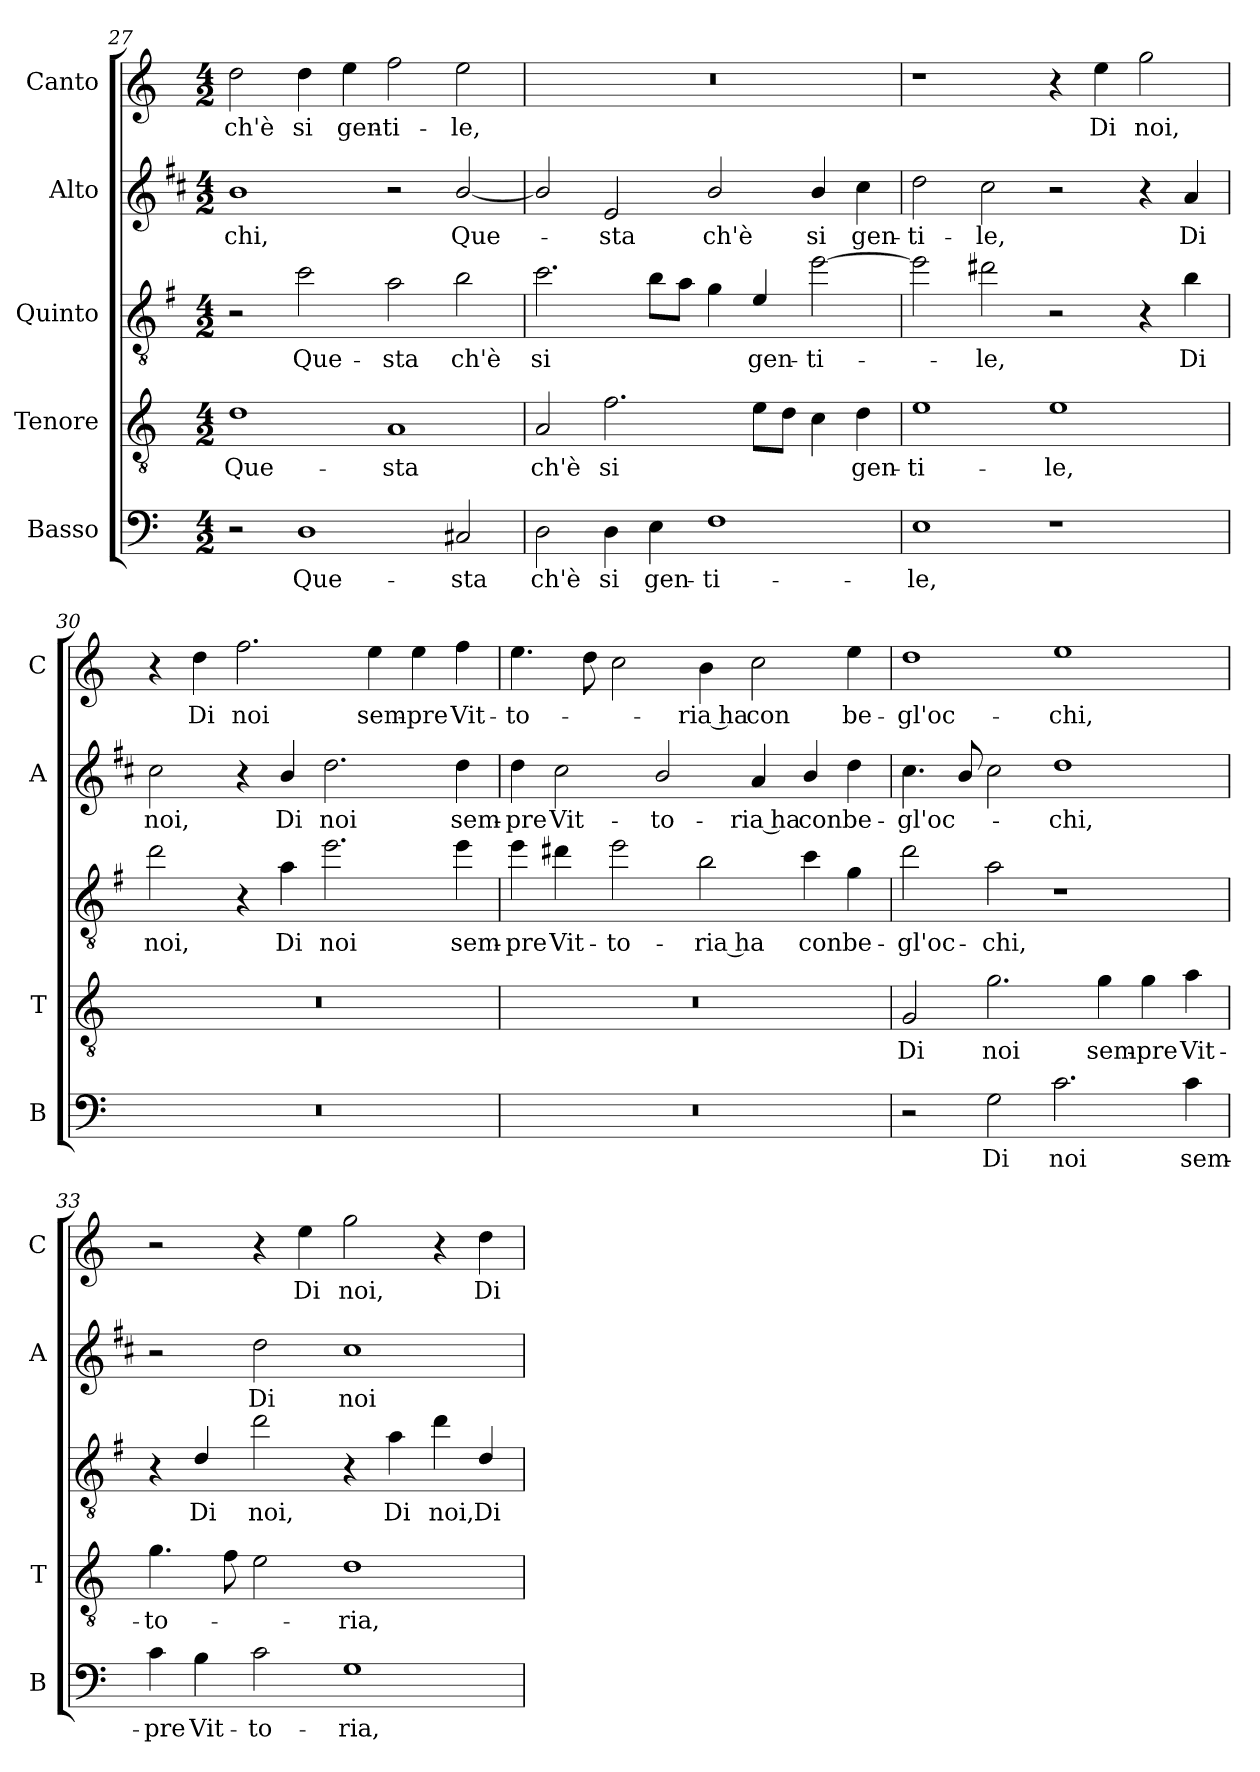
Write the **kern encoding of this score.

**kern	**text	**kern	**text	**kern	**text	**kern	**text	**kern	**text
*part5	*part5	*part4	*part4	*part3	*part3	*part2	*part2	*part1	*part1
*staff5	*staff5	*staff4	*staff4	*staff3	*staff3	*staff2	*staff2	*staff1	*staff1
*I"Basso	*	*I"Tenore	*	*I"Quinto	*	*I"Alto	*	*I"Canto	*
*I'B	*	*I'T	*	*	*	*I'A	*	*I'C	*
*clefF4	*	*clefGv2	*	*clefGv2	*	*clefG2	*	*clefG2	*
*	*	*	*	*ITrd4c7	*	*ITrd1c2	*	*	*
*k[]	*	*k[]	*	*k[]	*	*k[]	*	*k[]	*
*C:	*	*C:	*	*C:	*	*C:	*	*C:	*
*M4/2	*	*M4/2	*	*M4/2	*	*M4/2	*	*M4/2	*
=27	=27	=27	=27	=27	=27	=27	=27	=27	=27
!	!	!	!LO:LY:b	!	!	!	!LO:LY:b	!	!LO:LY:b
2r	.	1d	Que-	2r	.	1a	-chi,	2dd\	ch'è
!	!LO:LY:b	!	!	!	!LO:LY:b	!	!	!	!LO:LY:b
1D	Que-	.	.	2f\	Que-	.	.	4dd\	si
!	!	!	!	!	!	!	!	!	!LO:LY:b
.	.	.	.	.	.	.	.	4ee\	gen-
!	!	!	!LO:LY:b	!	!LO:LY:b	!	!	!	!LO:LY:b
.	.	1A	-sta	2d\	-sta	2r	.	2ff\	-ti-
!	!LO:LY:b	!	!	!	!LO:LY:b	!	!LO:LY:b	!	!LO:LY:b
2C#X/	-sta	.	.	2e\	ch'è	[2a/	Que-	2ee\	-le,
!!LO:LB:g=z
=28	=28	=28	=28	=28	=28	=28	=28	=28	=28
!	!LO:LY:b	!	!LO:LY:b	!	!LO:LY:b	!	!	!	!
2D\	ch'è	2A/	ch'è	2.f\	si	2a/]	.	0r	.
!	!LO:LY:b	!	!LO:LY:b	!	!	!	!LO:LY:b	!	!
4D\	si	2.f\	si	.	.	2d/	-sta	.	.
!	!LO:LY:b	!	!	!	!	!	!	!	!
4E\	gen-	.	.	8e\L	.	.	.	.	.
.	.	.	.	8d\J	.	.	.	.	.
!	!LO:LY:b	!	!	!	!	!	!LO:LY:b	!	!
1F	-ti-	.	.	4c\	.	2a/	ch'è	.	.
!	!	!	!	!	!LO:LY:b	!	!	!	!
.	.	8e\L	.	4A/	gen-	.	.	.	.
.	.	8d\J	.	.	.	.	.	.	.
!	!	!	!	!	!LO:LY:b	!	!LO:LY:b	!	!
.	.	4c\	.	[2a\	-ti-	4a/	si	.	.
!	!	!	!LO:LY:b	!	!	!	!LO:LY:b	!	!
.	.	4d\	gen-	.	.	4b\	gen-	.	.
=29	=29	=29	=29	=29	=29	=29	=29	=29	=29
!	!LO:LY:b	!	!LO:LY:b	!	!	!	!LO:LY:b	!	!
1E	-le,	1e	-ti-	2a\]	.	2cc\	-ti-	1r	.
!	!	!	!	!	!LO:LY:b	!	!LO:LY:b	!	!
.	.	.	.	2g#X\	-le,	2b\	-le,	.	.
!	!	!	!LO:LY:b	!	!	!	!	!	!
1r	.	1e	-le,	2r	.	2r	.	4r	.
!	!	!	!	!	!	!	!	!	!LO:LY:b
.	.	.	.	.	.	.	.	4ee\	Di
!	!	!	!	!	!	!	!	!	!LO:LY:b
.	.	.	.	4r	.	4r	.	2gg\	noi,
!	!	!	!	!	!LO:LY:b	!	!LO:LY:b	!	!
.	.	.	.	4e\	Di	4g/	Di	.	.
=30	=30	=30	=30	=30	=30	=30	=30	=30	=30
!	!	!	!	!	!LO:LY:b	!	!LO:LY:b	!	!
0r	.	0r	.	2g\	noi,	2b\	noi,	4r	.
!	!	!	!	!	!	!	!	!	!LO:LY:b
.	.	.	.	.	.	.	.	4dd\	Di
!	!	!	!	!	!	!	!	!	!LO:LY:b
.	.	.	.	4r	.	4r	.	2.ff\	noi
!	!	!	!	!	!LO:LY:b	!	!LO:LY:b	!	!
.	.	.	.	4d\	Di	4a/	Di	.	.
!	!	!	!	!	!LO:LY:b	!	!LO:LY:b	!	!
.	.	.	.	2.a\	noi	2.cc\	noi	.	.
!	!	!	!	!	!	!	!	!	!LO:LY:b
.	.	.	.	.	.	.	.	4ee\	sem-
!	!	!	!	!	!	!	!	!	!LO:LY:b
.	.	.	.	.	.	.	.	4ee\	-pre
!	!	!	!	!	!LO:LY:b	!	!LO:LY:b	!	!LO:LY:b
.	.	.	.	4a\	sem-	4cc\	sem-	4ff\	Vit-
=31	=31	=31	=31	=31	=31	=31	=31	=31	=31
!	!	!	!	!	!LO:LY:b	!	!LO:LY:b	!	!LO:LY:b
0r	.	0r	.	4a\	-pre	4cc\	-pre	4.ee\	-to-
!	!	!	!	!	!LO:LY:b	!	!LO:LY:b	!	!
.	.	.	.	4g#X\	Vit-	2b\	Vit-	.	.
.	.	.	.	.	.	.	.	8dd\	.
!	!	!	!	!	!LO:LY:b	!	!	!	!
.	.	.	.	2a\	-to-	.	.	2cc\	.
!	!	!	!	!	!	!	!LO:LY:b	!	!
.	.	.	.	.	.	2a/	-to-	.	.
!	!	!	!	!	!LO:LY:b	!	!	!	!LO:LY:b
.	.	.	.	2e\	-ria ha	.	.	4b\	-ria ha
!	!	!	!	!	!	!	!LO:LY:b	!	!LO:LY:b
.	.	.	.	.	.	4g/	-ria ha	2cc\	con
!	!	!	!	!	!LO:LY:b	!	!LO:LY:b	!	!
.	.	.	.	4f\	con	4a/	con	.	.
!	!	!	!	!	!LO:LY:b	!	!LO:LY:b	!	!LO:LY:b
.	.	.	.	4c\	be-	4cc\	be-	4ee\	be-
!!LO:LB:g=z
=32	=32	=32	=32	=32	=32	=32	=32	=32	=32
!	!	!	!LO:LY:b	!	!LO:LY:b	!	!LO:LY:b	!	!LO:LY:b
2r	.	2G/	Di	2g\	-gl'oc-	4.b\	-gl'oc-	1dd	-gl'oc-
.	.	.	.	.	.	8a/	.	.	.
!	!LO:LY:b	!	!LO:LY:b	!	!LO:LY:b	!	!	!	!
2G\	Di	2.g\	noi	2d\	-chi,	2b\	.	.	.
!	!LO:LY:b	!	!	!	!	!	!LO:LY:b	!	!LO:LY:b
2.c\	noi	.	.	1r	.	1cc	-chi,	1ee	-chi,
!	!	!	!LO:LY:b	!	!	!	!	!	!
.	.	4g\	sem-	.	.	.	.	.	.
!	!	!	!LO:LY:b	!	!	!	!	!	!
.	.	4g\	-pre	.	.	.	.	.	.
!	!LO:LY:b	!	!LO:LY:b	!	!	!	!	!	!
4c\	sem-	4a\	Vit-	.	.	.	.	.	.
=33	=33	=33	=33	=33	=33	=33	=33	=33	=33
!	!LO:LY:b	!	!LO:LY:b	!	!	!	!	!	!
4c\	-pre	4.g\	-to-	4r	.	2r	.	2r	.
!	!LO:LY:b	!	!	!	!LO:LY:b	!	!	!	!
4B\	Vit-	.	.	4G/	Di	.	.	.	.
.	.	8f\	.	.	.	.	.	.	.
!	!LO:LY:b	!	!	!	!LO:LY:b	!	!LO:LY:b	!	!
2c\	-to-	2e\	.	2g\	noi,	2cc\	Di	4r	.
!	!	!	!	!	!	!	!	!	!LO:LY:b
.	.	.	.	.	.	.	.	4ee\	Di
!	!LO:LY:b	!	!LO:LY:b	!	!	!	!LO:LY:b	!	!LO:LY:b
1G	-ria,	1d	-ria,	4r	.	1b	noi	2gg\	noi,
!	!	!	!	!	!LO:LY:b	!	!	!	!
.	.	.	.	4d\	Di	.	.	.	.
!	!	!	!	!	!LO:LY:b	!	!	!	!
.	.	.	.	4g\	noi,	.	.	4r	.
!	!	!	!	!	!LO:LY:b	!	!	!	!LO:LY:b
.	.	.	.	4G/	Di	.	.	4dd\	Di
=	=	=	=	=	=	=	=	=	=
*-	*-	*-	*-	*-	*-	*-	*-	*-	*-
